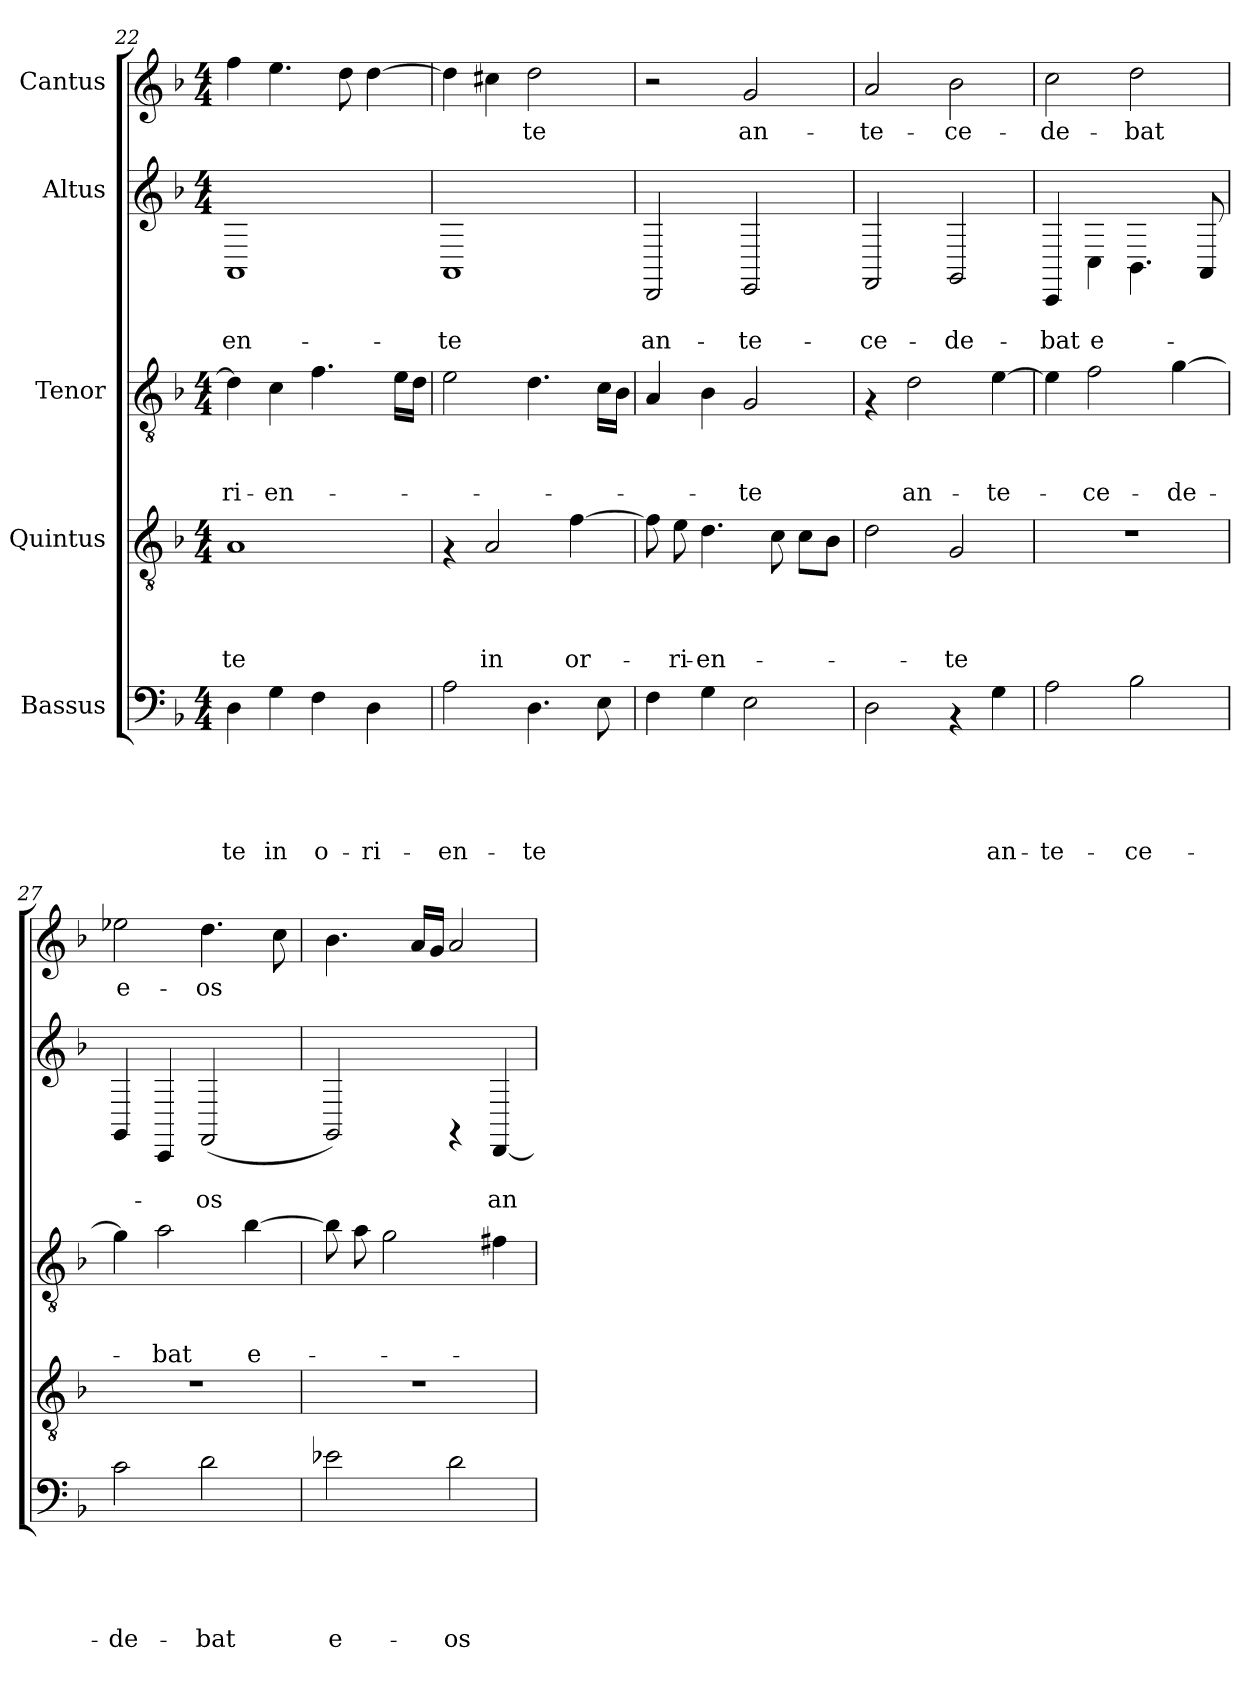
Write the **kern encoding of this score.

**kern	**text	**text	**text	**text	**text	**kern	**text	**text	**text	**text	**kern	**text	**text	**text	**kern	**text	**text	**kern	**text
*part5	*part5	*part5	*part5	*part5	*part5	*part4	*part4	*part4	*part4	*part4	*part3	*part3	*part3	*part3	*part2	*part2	*part2	*part1	*part1
*staff5	*staff5	*staff5	*staff5	*staff5	*staff5	*staff4	*staff4	*staff4	*staff4	*staff4	*staff3	*staff3	*staff3	*staff3	*staff2	*staff2	*staff2	*staff1	*staff1
*I"Bassus	*	*	*	*	*	*I"Quintus	*	*	*	*	*I"Tenor	*	*	*	*I"Altus	*	*	*I"Cantus	*
*clefF4	*	*	*	*	*	*clefGv2	*	*	*	*	*clefGv2	*	*	*	*clefG2	*	*	*clefG2	*
*k[b-]	*	*	*	*	*	*k[b-]	*	*	*	*	*k[b-]	*	*	*	*k[b-]	*	*	*k[b-]	*
*F:	*	*	*	*	*	*F:	*	*	*	*	*F:	*	*	*	*F:	*	*	*F:	*
*M4/4	*	*	*	*	*	*M4/4	*	*	*	*	*M4/4	*	*	*	*M4/4	*	*	*M4/4	*
=22	=22	=22	=22	=22	=22	=22	=22	=22	=22	=22	=22	=22	=22	=22	=22	=22	=22	=22	=22
!	!	!	!	!	!LO:LY:b:rj	!	!	!	!	!LO:LY:b	!	!	!	!LO:LY:b	!	!	!LO:LY:b	!	!
4D\	.	.	.	.	-te	1A	.	.	.	-te	4d\]	.	.	-ri-	1AA	.	-en-	4ff\	.
!	!	!	!	!	!LO:LY:b:rj	!	!	!	!	!	!	!	!	!LO:LY:b	!	!	!	!	!
4G\	.	.	.	.	in	.	.	.	.	.	4c\	.	.	-en-	.	.	.	4.ee\	.
!	!	!	!	!	!LO:LY:b:rj	!	!	!	!	!	!	!	!	!	!	!	!	!	!
4F\	.	.	.	.	o-	.	.	.	.	.	4.f\	.	.	.	.	.	.	.	.
.	.	.	.	.	.	.	.	.	.	.	.	.	.	.	.	.	.	8dd\	.
!	!	!	!	!	!LO:LY:b:rj	!	!	!	!	!	!	!	!	!	!	!	!	!	!
4D\	.	.	.	.	-ri-	.	.	.	.	.	.	.	.	.	.	.	.	[>4dd\	.
.	.	.	.	.	.	.	.	.	.	.	16e\LL	.	.	.	.	.	.	.	.
.	.	.	.	.	.	.	.	.	.	.	16d\JJ	.	.	.	.	.	.	.	.
=23	=23	=23	=23	=23	=23	=23	=23	=23	=23	=23	=23	=23	=23	=23	=23	=23	=23	=23	=23
!	!	!	!	!	!LO:LY:b:rj	!	!	!	!	!	!	!	!	!	!	!	!LO:LY:b	!	!
2A\	.	.	.	.	-en-	4rF	.	.	.	.	2e\	.	.	.	1AA	.	-te	4dd\]	.
!	!	!	!	!	!	!	!	!	!	!LO:LY:b	!	!	!	!	!	!	!	!	!
.	.	.	.	.	.	2A/	.	.	.	in	.	.	.	.	.	.	.	4cc#X\	.
!	!	!	!	!	!LO:LY:b:rj	!	!	!	!	!	!	!	!	!	!	!	!	!	!LO:LY:b
4.D\	.	.	.	.	-te	.	.	.	.	.	4.d\	.	.	.	.	.	.	2dd\	-te
!	!	!	!	!	!	!	!	!	!	!LO:LY:b	!	!	!	!	!	!	!	!	!
.	.	.	.	.	.	[>4f\	.	.	.	or-	.	.	.	.	.	.	.	.	.
8E\	.	.	.	.	.	.	.	.	.	.	16c\LL	.	.	.	.	.	.	.	.
.	.	.	.	.	.	.	.	.	.	.	16B-\JJ	.	.	.	.	.	.	.	.
=24	=24	=24	=24	=24	=24	=24	=24	=24	=24	=24	=24	=24	=24	=24	=24	=24	=24	=24	=24
!	!	!	!	!	!	!	!	!	!	!	!	!	!	!	!	!	!LO:LY:b	!	!
4F\	.	.	.	.	.	8f\]	.	.	.	.	4A/	.	.	.	2DD/	.	an-	2r	.
!	!	!	!	!	!	!	!	!	!	!LO:LY:b	!	!	!	!	!	!	!	!	!
.	.	.	.	.	.	8e\	.	.	.	-ri-	.	.	.	.	.	.	.	.	.
!	!	!	!	!	!	!	!	!	!	!LO:LY:b	!	!	!	!	!	!	!	!	!
4G\	.	.	.	.	.	4.d\	.	.	.	-en-	4B-\	.	.	.	.	.	.	.	.
!	!	!	!	!	!	!	!	!	!	!	!	!	!	!LO:LY:b	!	!	!LO:LY:b	!	!LO:LY:b
2E\	.	.	.	.	.	.	.	.	.	.	2G/	.	.	-te	2EE/	.	-te-	2g/	an-
.	.	.	.	.	.	8c\	.	.	.	.	.	.	.	.	.	.	.	.	.
.	.	.	.	.	.	8c\L	.	.	.	.	.	.	.	.	.	.	.	.	.
.	.	.	.	.	.	8B-\J	.	.	.	.	.	.	.	.	.	.	.	.	.
!!LO:PB:g=z
=25	=25	=25	=25	=25	=25	=25	=25	=25	=25	=25	=25	=25	=25	=25	=25	=25	=25	=25	=25
!	!	!	!	!	!	!	!	!	!	!	!	!	!	!	!	!	!LO:LY:b	!	!LO:LY:b
2D\	.	.	.	.	.	2d\	.	.	.	.	4rF	.	.	.	2FF/	.	-ce-	2a/	-te-
!	!	!	!	!	!	!	!	!	!	!	!	!	!	!LO:LY:b	!	!	!	!	!
.	.	.	.	.	.	.	.	.	.	.	2d\	.	.	an-	.	.	.	.	.
!	!	!	!	!	!	!	!	!	!	!LO:LY:b	!	!	!	!	!	!	!LO:LY:b	!	!LO:LY:b
4rAA	.	.	.	.	.	2G/	.	.	.	-te	.	.	.	.	2GG/	.	-de-	2b-\	-ce-
!	!	!	!	!	!LO:LY:b:rj	!	!	!	!	!	!	!	!	!LO:LY:b	!	!	!	!	!
4G\	.	.	.	.	an-	.	.	.	.	.	[>4e\	.	.	-te-	.	.	.	.	.
=26	=26	=26	=26	=26	=26	=26	=26	=26	=26	=26	=26	=26	=26	=26	=26	=26	=26	=26	=26
!	!	!	!	!	!LO:LY:b:rj	!	!	!	!	!	!	!	!	!	!	!	!LO:LY:b	!	!LO:LY:b
2A\	.	.	.	.	-te-	1r	.	.	.	.	4e\]	.	.	.	4CC/	.	-bat	2cc\	-de-
!	!	!	!	!	!	!	!	!	!	!	!	!	!	!LO:LY:b	!	!	!LO:LY:b	!	!
.	.	.	.	.	.	.	.	.	.	.	2f\	.	.	-ce-	4C\	.	e-	.	.
!	!	!	!	!	!LO:LY:b:rj	!	!	!	!	!	!	!	!	!	!	!	!	!	!LO:LY:b
2B-\	.	.	.	.	-ce-	.	.	.	.	.	.	.	.	.	4.BB-\	.	.	2dd\	-bat
!	!	!	!	!	!	!	!	!	!	!	!	!	!	!LO:LY:b	!	!	!	!	!
.	.	.	.	.	.	.	.	.	.	.	[>4g\	.	.	-de-	.	.	.	.	.
.	.	.	.	.	.	.	.	.	.	.	.	.	.	.	8AA/	.	.	.	.
=27	=27	=27	=27	=27	=27	=27	=27	=27	=27	=27	=27	=27	=27	=27	=27	=27	=27	=27	=27
!	!	!	!	!	!LO:LY:b:rj	!	!	!	!	!	!	!	!	!	!	!	!	!	!LO:LY:b
2c\	.	.	.	.	-de-	1r	.	.	.	.	4g\]	.	.	.	4GG/	.	.	2ee-X\	e-
!	!	!	!	!	!	!	!	!	!	!	!	!	!	!LO:LY:b	!	!	!	!	!
.	.	.	.	.	.	.	.	.	.	.	2a\	.	.	-bat	4CC/	.	.	.	.
!	!	!	!	!	!LO:LY:b:rj	!	!	!	!	!	!	!	!	!	!	!	!LO:LY:b	!	!LO:LY:b
2d\	.	.	.	.	-bat	.	.	.	.	.	.	.	.	.	(<2FF/	.	-os	4.dd\	-os
!	!	!	!	!	!	!	!	!	!	!	!	!	!	!LO:LY:b	!	!	!	!	!
.	.	.	.	.	.	.	.	.	.	.	[>4b-\	.	.	e-	.	.	.	.	.
.	.	.	.	.	.	.	.	.	.	.	.	.	.	.	.	.	.	8cc\	.
=28	=28	=28	=28	=28	=28	=28	=28	=28	=28	=28	=28	=28	=28	=28	=28	=28	=28	=28	=28
!	!	!	!	!	!LO:LY:b:rj	!	!	!	!	!	!	!	!	!	!	!	!	!	!
2e-X\	.	.	.	.	e-	1r	.	.	.	.	8b-\]	.	.	.	2GG/)	.	.	4.b-\	.
.	.	.	.	.	.	.	.	.	.	.	8a\	.	.	.	.	.	.	.	.
.	.	.	.	.	.	.	.	.	.	.	2g\	.	.	.	.	.	.	.	.
.	.	.	.	.	.	.	.	.	.	.	.	.	.	.	.	.	.	16a/LL	.
.	.	.	.	.	.	.	.	.	.	.	.	.	.	.	.	.	.	16g/JJ	.
!	!	!	!	!	!LO:LY:b:rj	!	!	!	!	!	!	!	!	!	!	!	!	!	!
2d\	.	.	.	.	-os	.	.	.	.	.	.	.	.	.	4rFF	.	.	2a/	.
!	!	!	!	!	!	!	!	!	!	!	!	!	!	!	!	!	!LO:LY:b	!	!
.	.	.	.	.	.	.	.	.	.	.	4f#X\	.	.	.	[<4DD/	.	an-	.	.
=	=	=	=	=	=	=	=	=	=	=	=	=	=	=	=	=	=	=	=
*-	*-	*-	*-	*-	*-	*-	*-	*-	*-	*-	*-	*-	*-	*-	*-	*-	*-	*-	*-
